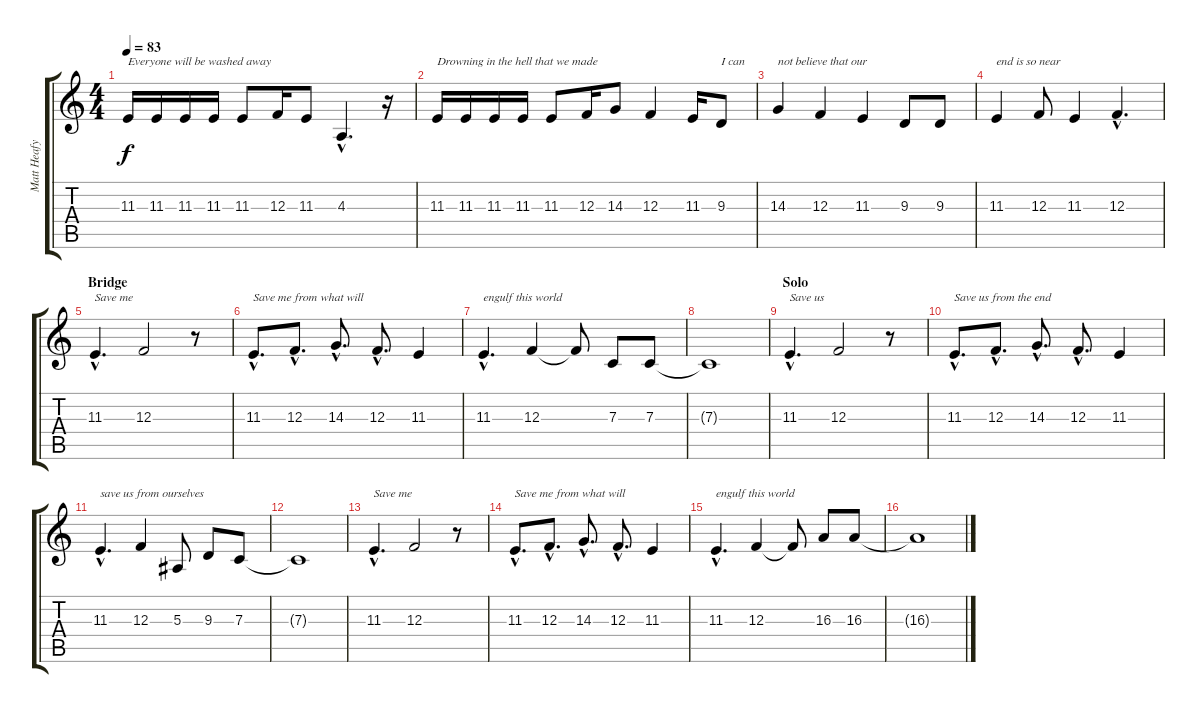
\track ("Matt Heafy" "Matt Heafy") {instrument lead2sawtooth}
\staff {score tabs}
\tuning (D4 A3 F3 C3 G2 D2) {hide}
\ts (4 4)
\tempo 83
\clef g2
\ks c
11.3.16{txt "Everyone will be washed away" dy f} 11.3.16 11.3.16 11.3.16 11.3.8 12.3.16 11.3.8 4.3{hac}.4{d} r.16 |
11.3.16{txt "Drowning in the hell that we made"} 11.3.16 11.3.16 11.3.16 11.3.8 12.3.16 14.3.8 12.3.4 11.3.16 9.3.8{txt "I can"} |
14.3.4{txt "not believe that our "} 12.3.4 11.3.4 9.3.8 9.3.8 |
11.3.4{txt "end is so near"} 12.3.8 11.3.4 12.3{hac}.4{d} |
\section ("" "Bridge")
11.3{hac}.4{d txt "Save me"} 12.3.2 r.8 |
11.3{hac}.8{d txt "Save me from what will"} 12.3{hac}.8{d} 14.3{hac}.8{d} 12.3{hac}.8{d} 11.3.4 |
11.3{hac}.4{d txt "engulf this world "} 12.3.4 12.3{t}.8 7.3.8 7.3.8 |
7.3{t}.1 |
\section ("" "Solo")
11.3{hac}.4{d txt "Save us"} 12.3.2 r.8 |
11.3{hac}.8{d txt "Save us from the end"} 12.3{hac}.8{d} 14.3{hac}.8{d} 12.3{hac}.8{d} 11.3.4 |
11.3{hac}.4{d txt "save us from ourselves"} 12.3.4 5.3.8 9.3.8 7.3.8 |
7.3{t}.1 |
11.3{hac}.4{d txt "Save me"} 12.3.2 r.8 |
11.3{hac}.8{d txt "Save me from what will"} 12.3{hac}.8{d} 14.3{hac}.8{d} 12.3{hac}.8{d} 11.3.4 |
11.3{hac}.4{d txt "engulf this world"} 12.3.4 12.3{t}.8 16.3.8 16.3.8 |
16.3{t}.1
